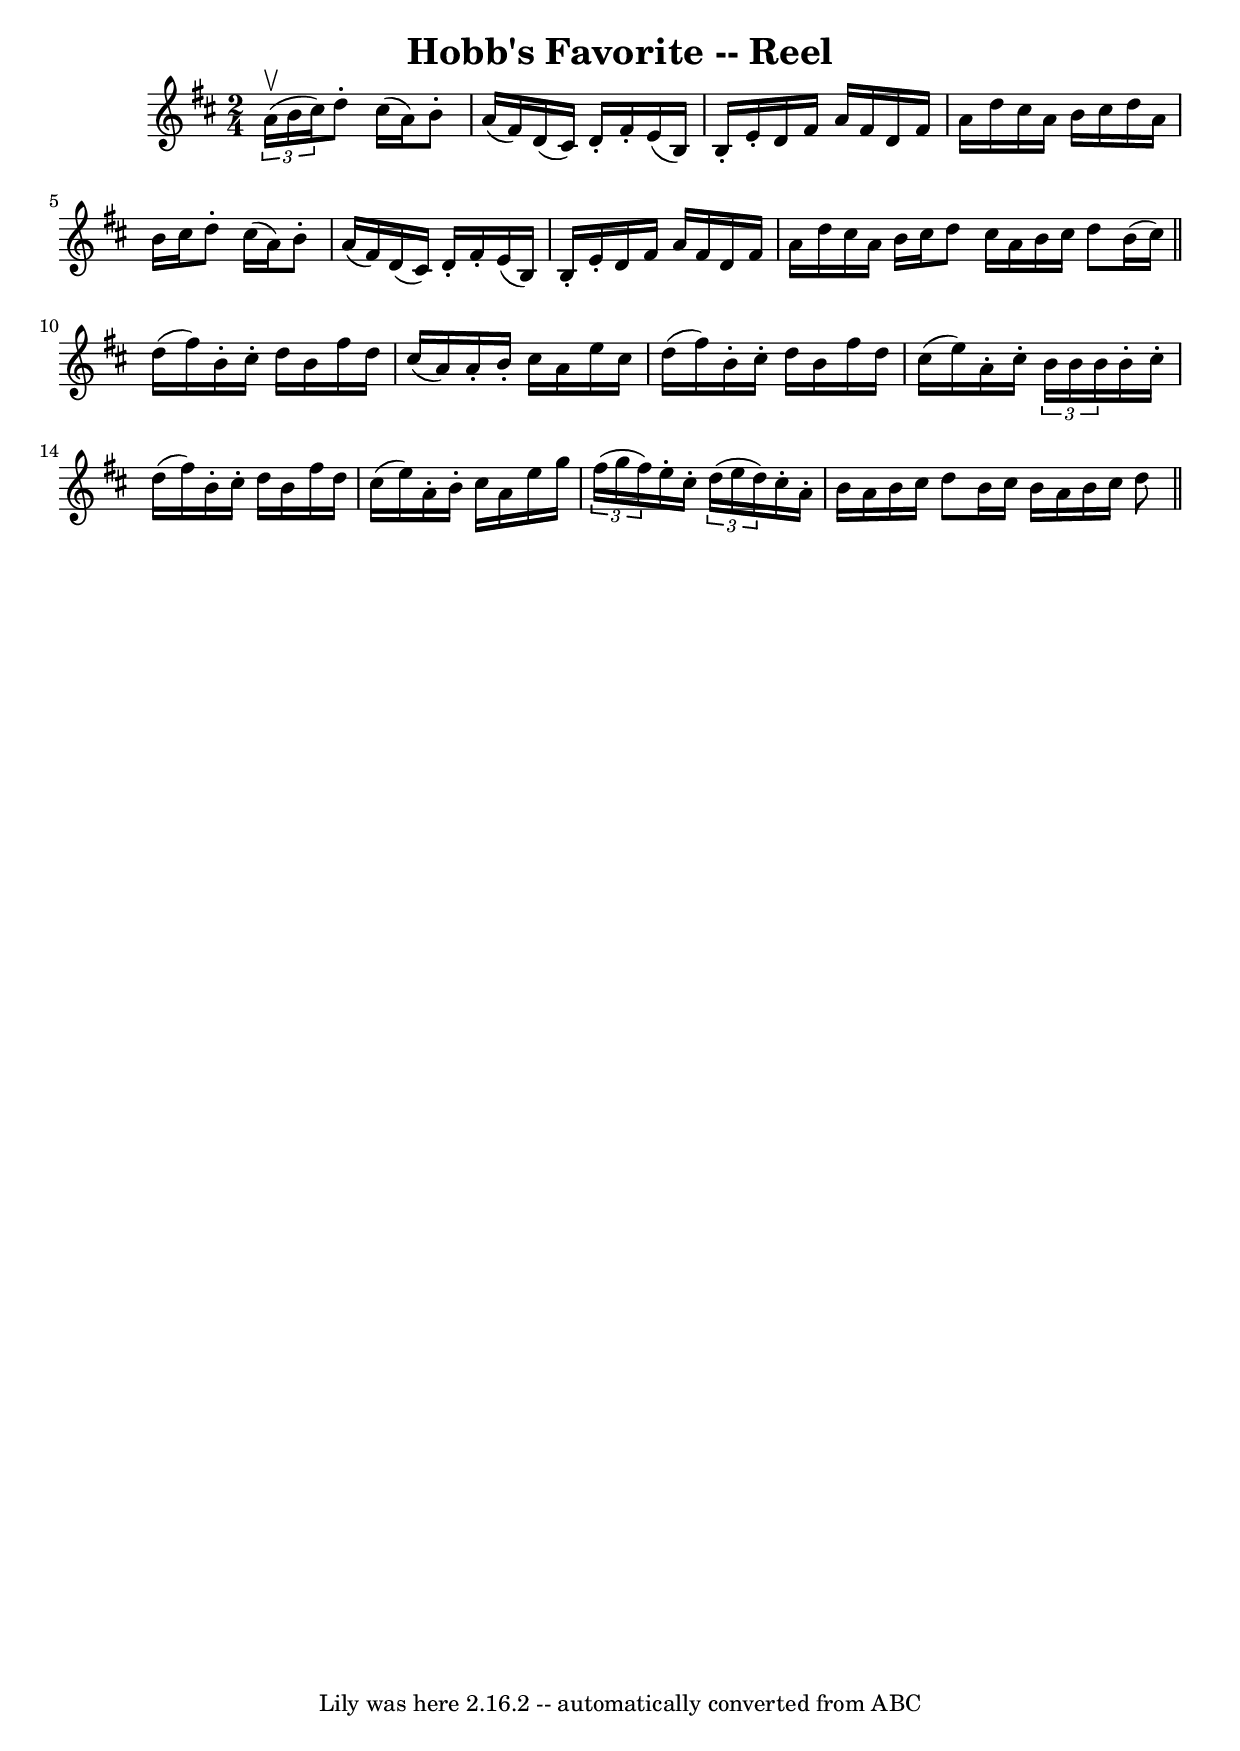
\version "2.16.2"
\include "Mammoth.ily"
\header {
  %% book = "Ryan's Mammoth Collection"
  crossRefNumber = "1"
  footnotes = ""
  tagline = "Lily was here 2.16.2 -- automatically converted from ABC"
  title = "Hobb's Favorite -- Reel"

}
voicedefault =  {


  \time 2/4 
  \key d \major
   \times 2/3 { a'16^\upbow(b'16 cis''16) 
			     } 
  |
  d''8 -. cis''16 (a'16) b'8 -. a'16 (fis'16) 
  |
  d'16 (cis'16) d'16 -. fis'16 -. e'16 (b16) b16 
  -. e'16 -. |
  d'16 fis'16 a'16 fis'16 d'16 fis'16    
  a'16 d''16  |
  cis''16 a'16 b'16 cis''16 d''16 a'16   
  b'16 cis''16  |
  d''8 -. cis''16 (a'16) b'8 -. a'16 (
  fis'16) |
  d'16 (cis'16) d'16 -. fis'16 -. e'16 (
  b16) b16 -. e'16 -. |
  d'16 fis'16 a'16 fis'16 d'16  
  fis'16 a'16 d''16  |
  cis''16 a'16 b'16 cis''16    
  d''8  \bar ":|" cis''16 a'16 b'16 cis''16 d''8 b'16 (
  cis''16) \bar "||" d''16 (fis''16) b'16 -. cis''16 -. d''16  
  b'16 fis''16 d''16  |
  cis''16 (a'16) a'16 -. b'16 -. 
  cis''16 a'16 e''16 cis''16  |
  d''16 (fis''16) b'16 
  -. cis''16 -. d''16 b'16 fis''16 d''16  |
  cis''16 (
  e''16) a'16 -. cis''16 -.   \times 2/3 { b'16 b'16 b'16  
					 }   
  b'16 -. cis''16 -. |
  d''16 (fis''16) b'16 -. cis''16 -.  
  d''16 b'16 fis''16 d''16  |
  cis''16 (e''16) a'16 -.  
  b'16 -. cis''16 a'16 e''16 g''16  |
  \times 2/3 { fis''16 
	       (g''16 fis''16) 
	     } e''16 -. cis''16 -.   \times 2/3 { d''16 (
						  e''16 d''16) 
						} cis''16 -. a'16 -. |
  b'16 a'16 b'16    
  cis''16 d''8 b'16 cis''16  \bar ":|" b'16 a'16 b'16 cis''16 
  d''8  \bar "||"   

}

\score{
  <<

    \context Staff="default"
    {
      \voicedefault 
      
    }

  >>
  \layout {
    
  }
  \midi {
  }

}
